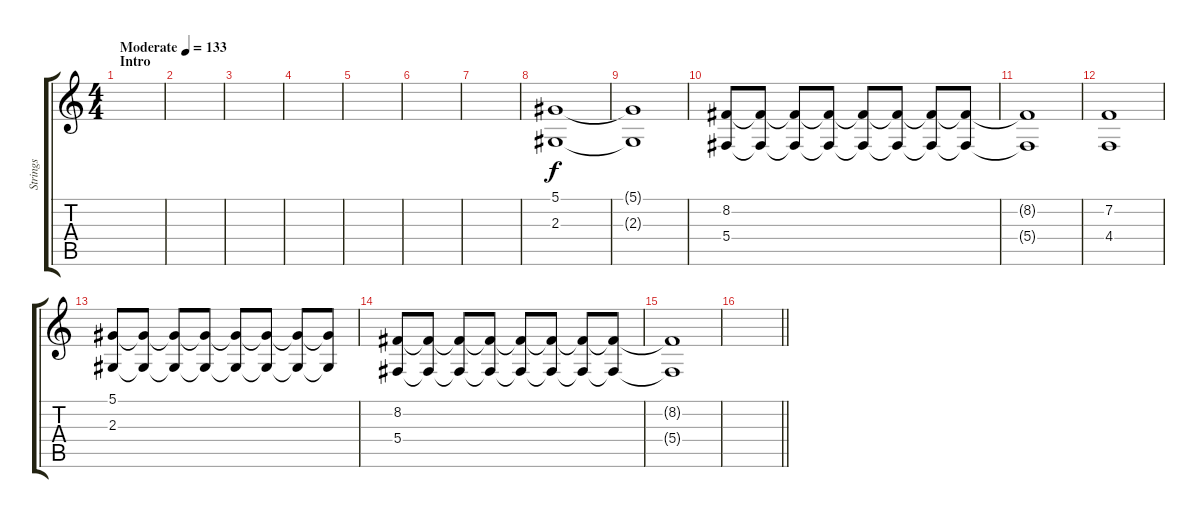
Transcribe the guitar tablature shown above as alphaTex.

\track ("Strings" "Strings") {instrument stringensemble1}
\staff {score tabs}
\tuning (Eb4 Bb3 Gb3 Db3 Ab2 Db2) {hide}
\ts (4 4)
\section ("" "Intro")
\tempo (133 "Moderate")
\clef g2
\ks c
|
|
|
|
|
|
|
(5.1 2.3).1{volume 10} |
(5.1{t} 2.3{t}).1 |
(8.2 5.4).8 (8.2{t} 5.4{t}).8 (8.2{t} 5.4{t}).8 (8.2{t} 5.4{t}).8 (8.2{t} 5.4{t}).8 (8.2{t} 5.4{t}).8 (8.2{t} 5.4{t}).8 (8.2{t} 5.4{t}).8 |
(8.2{t} 5.4{t}).1 |
(7.2 4.4).1 |
(5.1 2.3).8{volume 6} (5.1{t} 2.3{t}).8{volume 10} (5.1{t} 2.3{t}).8 (5.1{t} 2.3{t}).8 (5.1{t} 2.3{t}).8 (5.1{t} 2.3{t}).8 (5.1{t} 2.3{t}).8 (5.1{t} 2.3{t}).8 |
(8.2 5.4).8 (8.2{t} 5.4{t}).8 (8.2{t} 5.4{t}).8 (8.2{t} 5.4{t}).8 (8.2{t} 5.4{t}).8 (8.2{t} 5.4{t}).8 (8.2{t} 5.4{t}).8 (8.2{t} 5.4{t}).8 |
(8.2{t} 5.4{t}).1 |
\barLineRight lightlight
